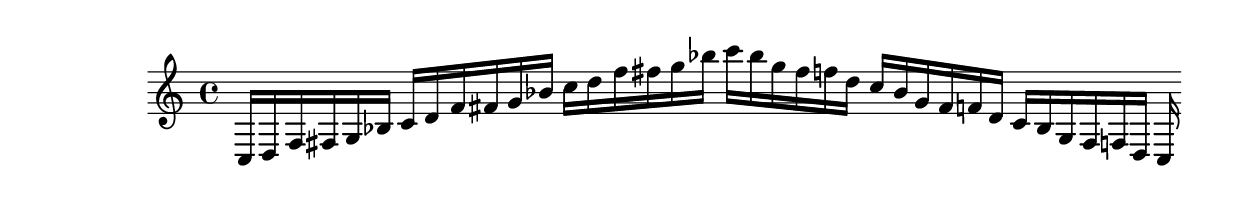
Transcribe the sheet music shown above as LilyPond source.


\new PianoStaff <<
\cadenzaOn
\new Staff = "right" {
\clef treble
    c16 [ d f fis g bes ]
    c' [ d' f' fis' g' bes' ]
    c'' [ d'' f'' fis'' g'' bes'' ]
    c''' [ bes'' g'' fis'' f'' d'' ]
    c'' [ bes' g' fis' f' d' ]
    c' [ bes g fis f d ]
    c
}
>>
